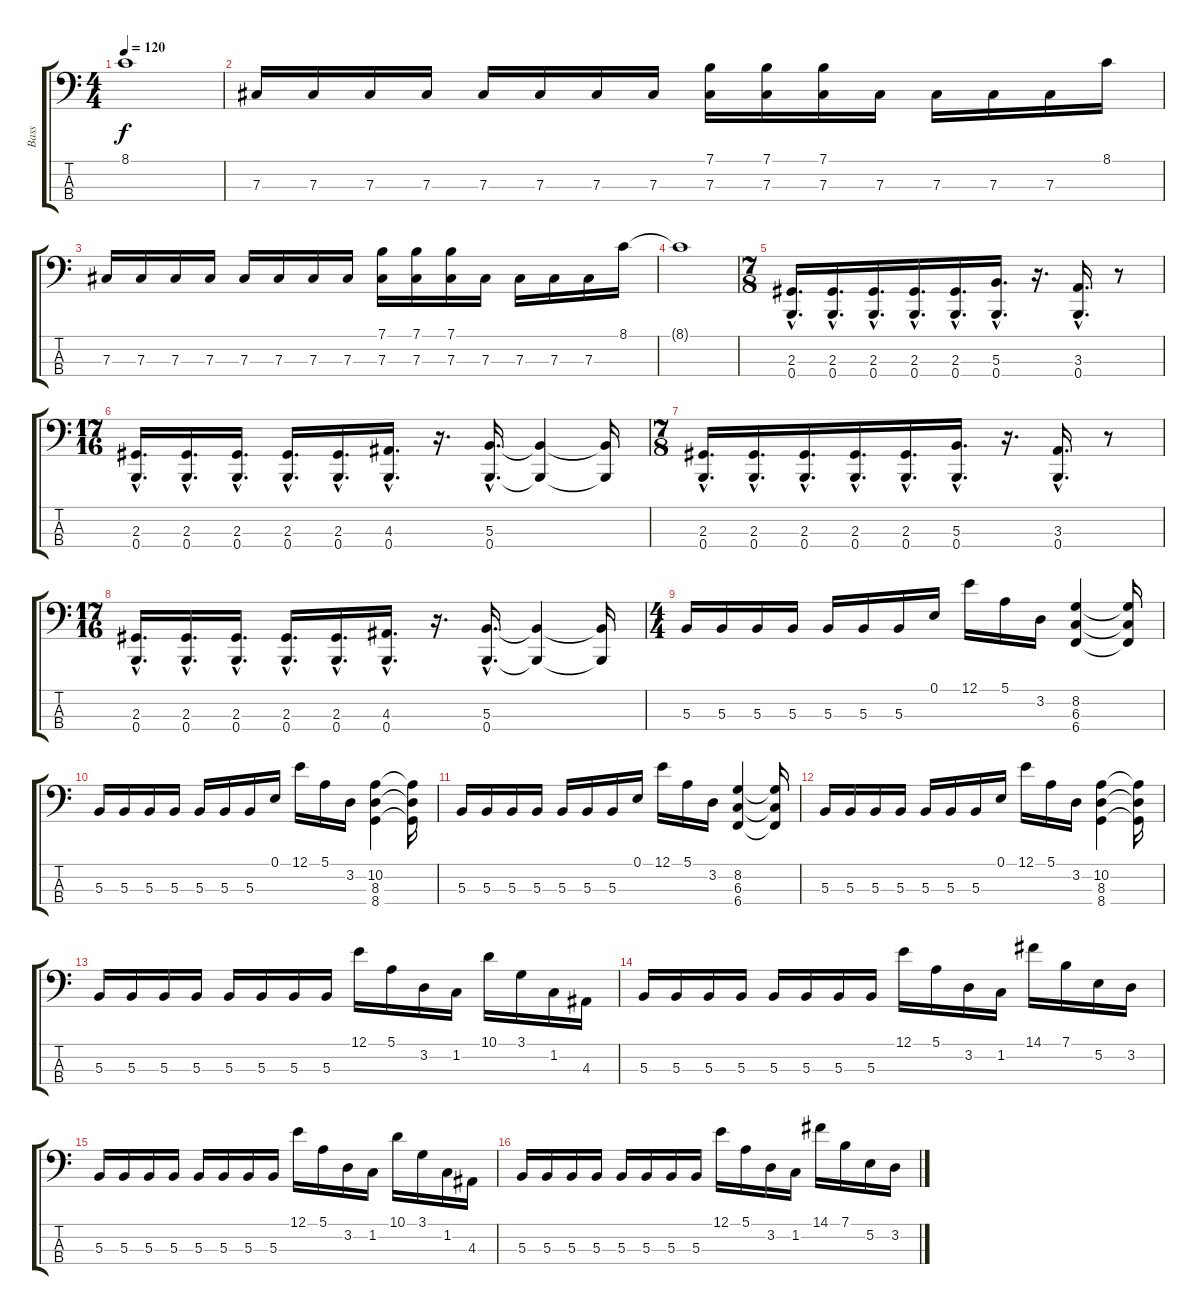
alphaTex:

\track ("Bass" "Bass") {instrument electricbassfinger}
\staff {score tabs}
\tuning (E2 B1 Gb1 B0) {hide}
\ts (4 4)
\tempo 120
\clef f4
\ks c
8.1{t}.1{dy f} |
7.3.16 7.3.16 7.3.16 7.3.16 7.3.16 7.3.16 7.3.16 7.3.16 (7.1 7.3).16 (7.1 7.3).16 (7.1 7.3).16 7.3.16 7.3.16 7.3.16 7.3.16 8.1.16 |
7.3.16 7.3.16 7.3.16 7.3.16 7.3.16 7.3.16 7.3.16 7.3.16 (7.1 7.3).16 (7.1 7.3).16 (7.1 7.3).16 7.3.16 7.3.16 7.3.16 7.3.16 8.1.16 |
8.1{t}.1 |
\ts (7 8)
(2.3{hac} 0.4{hac}).16{d} (2.3{hac} 0.4{hac}).16{d} (2.3{hac} 0.4{hac}).16{d} (2.3{hac} 0.4{hac}).16{d} (2.3{hac} 0.4{hac}).16{d} (5.3{hac} 0.4{hac}).16{d} r.16{d} (3.3{hac} 0.4{hac}).16{d} r.8 |
\ts (17 16)
(2.3{hac} 0.4{hac}).16{d} (2.3{hac} 0.4{hac}).16{d} (2.3{hac} 0.4{hac}).16{d} (2.3{hac} 0.4{hac}).16{d} (2.3{hac} 0.4{hac}).16{d} (4.3{hac} 0.4{hac}).16{d} r.16{d} (5.3{hac} 0.4{hac}).16{d} (5.3{t} 0.4{t}).4 (5.3{t} 0.4{t}).16 |
\ts (7 8)
(2.3{hac} 0.4{hac}).16{d} (2.3{hac} 0.4{hac}).16{d} (2.3{hac} 0.4{hac}).16{d} (2.3{hac} 0.4{hac}).16{d} (2.3{hac} 0.4{hac}).16{d} (5.3{hac} 0.4{hac}).16{d} r.16{d} (3.3{hac} 0.4{hac}).16{d} r.8 |
\ts (17 16)
(2.3{hac} 0.4{hac}).16{d} (2.3{hac} 0.4{hac}).16{d} (2.3{hac} 0.4{hac}).16{d} (2.3{hac} 0.4{hac}).16{d} (2.3{hac} 0.4{hac}).16{d} (4.3{hac} 0.4{hac}).16{d} r.16{d} (5.3{hac} 0.4{hac}).16{d} (5.3{t} 0.4{t}).4 (5.3{t} 0.4{t}).16 |
\ts (4 4)
5.3.16 5.3.16 5.3.16 5.3.16 5.3.16 5.3.16 5.3.16 0.1.16 12.1.16 5.1.16 3.2.16 (8.2 6.3 6.4).4 (8.2{t} 6.3{t} 6.4{t}).16 |
5.3.16 5.3.16 5.3.16 5.3.16 5.3.16 5.3.16 5.3.16 0.1.16 12.1.16 5.1.16 3.2.16 (10.2 8.3 8.4).4 (10.2{t} 8.3{t} 8.4{t}).16 |
5.3.16 5.3.16 5.3.16 5.3.16 5.3.16 5.3.16 5.3.16 0.1.16 12.1.16 5.1.16 3.2.16 (8.2 6.3 6.4).4 (8.2{t} 6.3{t} 6.4{t}).16 |
5.3.16 5.3.16 5.3.16 5.3.16 5.3.16 5.3.16 5.3.16 0.1.16 12.1.16 5.1.16 3.2.16 (10.2 8.3 8.4).4 (10.2{t} 8.3{t} 8.4{t}).16 |
5.3.16 5.3.16 5.3.16 5.3.16 5.3.16 5.3.16 5.3.16 5.3.16 12.1.16 5.1.16 3.2.16 1.2.16 10.1.16 3.1.16 1.2.16 4.3.16 |
5.3.16 5.3.16 5.3.16 5.3.16 5.3.16 5.3.16 5.3.16 5.3.16 12.1.16 5.1.16 3.2.16 1.2.16 14.1.16 7.1.16 5.2.16 3.2.16 |
5.3.16 5.3.16 5.3.16 5.3.16 5.3.16 5.3.16 5.3.16 5.3.16 12.1.16 5.1.16 3.2.16 1.2.16 10.1.16 3.1.16 1.2.16 4.3.16 |
5.3.16 5.3.16 5.3.16 5.3.16 5.3.16 5.3.16 5.3.16 5.3.16 12.1.16 5.1.16 3.2.16 1.2.16 14.1.16 7.1.16 5.2.16 3.2.16
